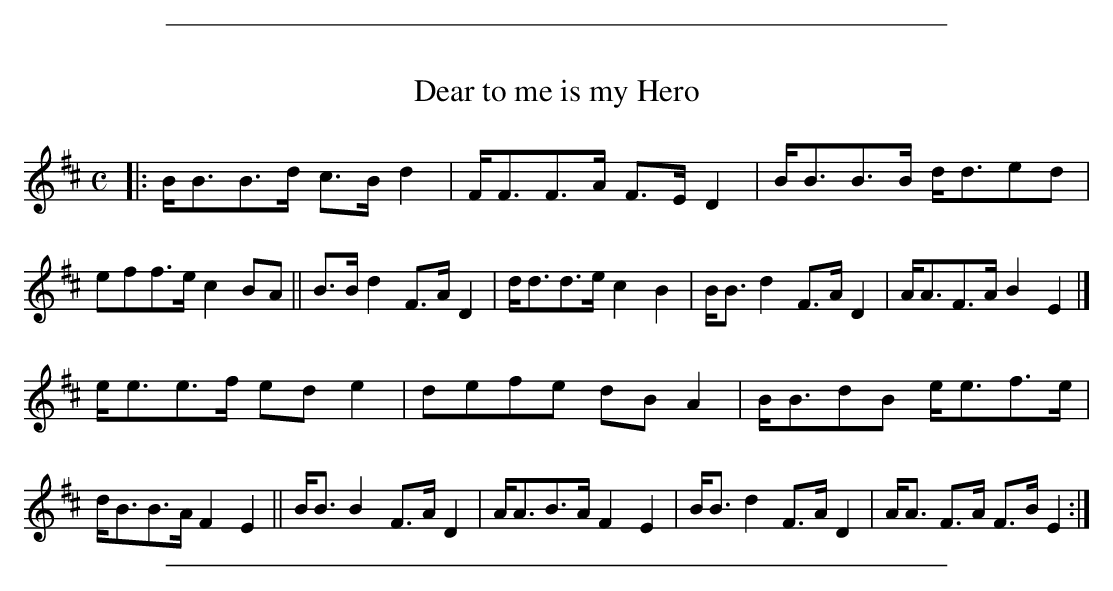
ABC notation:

X:1
T: Dear to me is my Hero
M: C
L: 1/8
K: Edor
|:\
B<BB>d c>Bd2 | F<FF>A F>ED2 | B<BB>B d<ded | eff>e c2BA ||\
B>Bd2 F>AD2 | d<dd>e c2B2 | B<Bd2 F>AD2 | A<AF>A B2E2 |]
e<ee>f ede2 | defe dBA2 | B<BdB e<ef>e | d<BB>A F2E2 ||\
B<BB2 F>AD2 | A<AB>A F2E2 | B<Bd2 F>AD2 | A<A F>A F>BE2 :|
